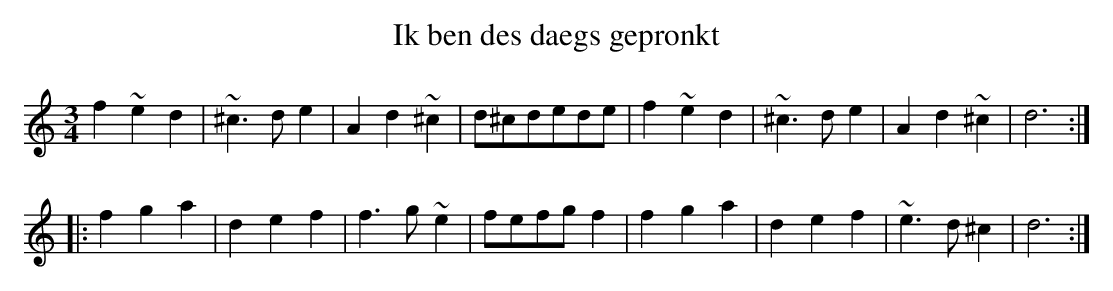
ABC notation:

X:1
T:Ik ben des daegs gepronkt
M:3/4
K:Ddor
f2~e2d2|~^c3de2|A2d2~^c2|d^cdede|f2~e2d2|~^c3de2|A2d2~^c2|d6:|
|:f2g2a2|d2e2f2|f3g~e2|fefgf2|f2g2a2|d2e2f2|~e3d^c2|d6:|
